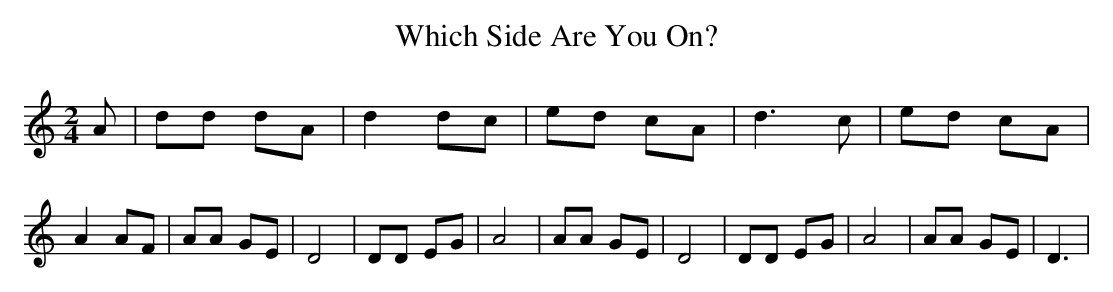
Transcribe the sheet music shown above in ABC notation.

X:1
T:Which Side Are You On?
M:2/4
L:1/8
K:C
 A| dd dA| d2 dc| ed cA| d3 c| ed cA| A2 AF| AA GE| D4| DD EG| A4|\
 AA GE| D4| DD EG| A4| AA GE| D3|
